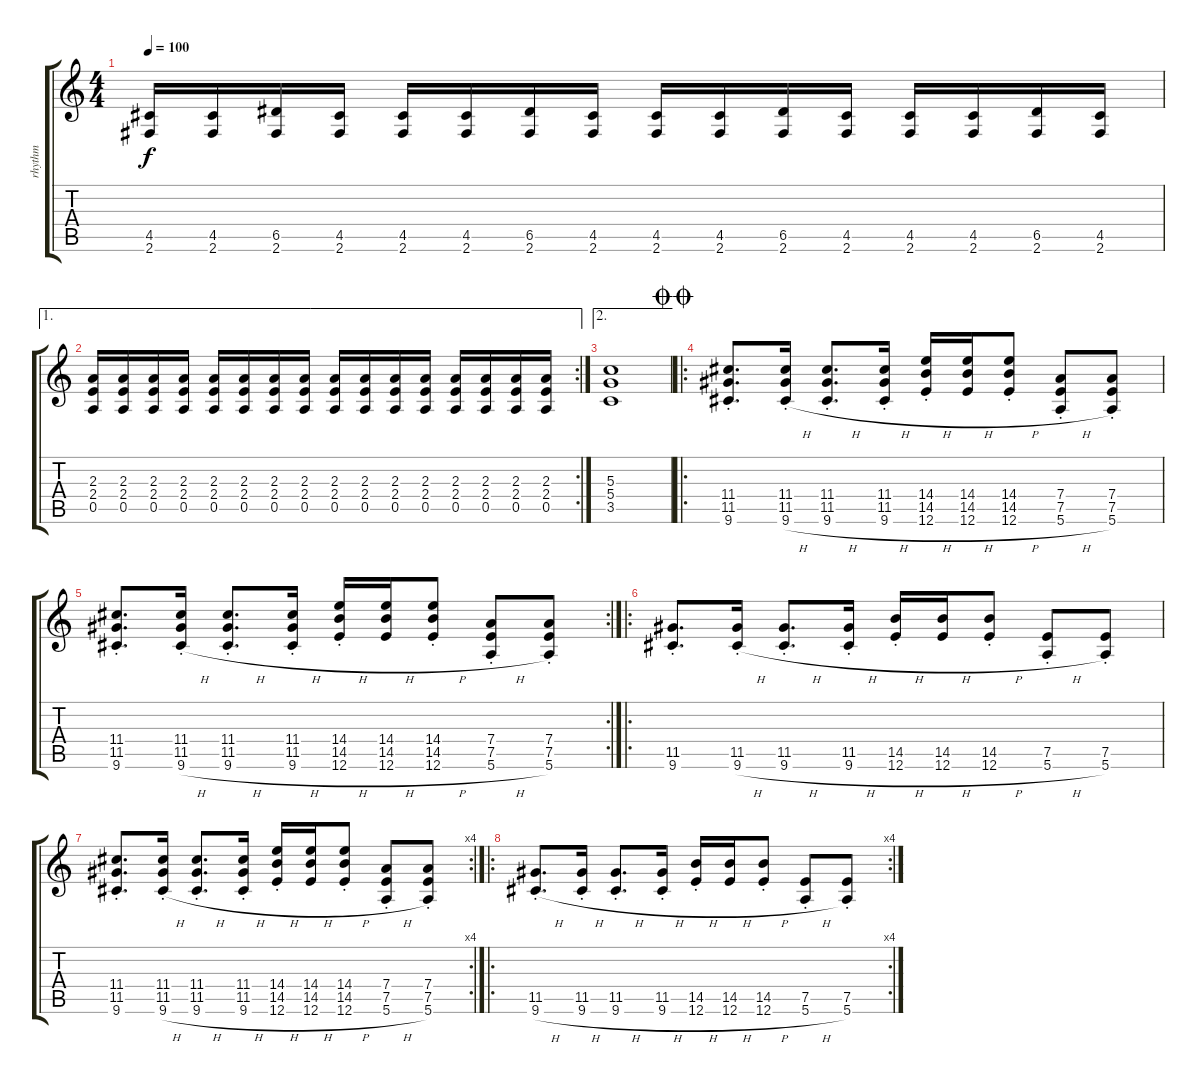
\track ("rhythm" "rhythm") {instrument distortionguitar}
\staff {score tabs}
\tuning (E4 B3 G3 D3 A2 E2) {hide}
\ts (4 4)
\tempo 100
\clef g2
\ks c
(4.5 2.6).16{dy f} (4.5 2.6).16 (6.5 2.6).16 (4.5 2.6).16 (4.5 2.6).16 (4.5 2.6).16 (6.5 2.6).16 (4.5 2.6).16 (4.5 2.6).16 (4.5 2.6).16 (6.5 2.6).16 (4.5 2.6).16 (4.5 2.6).16 (4.5 2.6).16 (6.5 2.6).16 (4.5 2.6).16 |
\ae 1
\rc 2
(2.3 2.4 0.5).16 (2.3 2.4 0.5).16 (2.3 2.4 0.5).16 (2.3 2.4 0.5).16 (2.3 2.4 0.5).16 (2.3 2.4 0.5).16 (2.3 2.4 0.5).16 (2.3 2.4 0.5).16 (2.3 2.4 0.5).16 (2.3 2.4 0.5).16 (2.3 2.4 0.5).16 (2.3 2.4 0.5).16 (2.3 2.4 0.5).16 (2.3 2.4 0.5).16 (2.3 2.4 0.5).16 (2.3 2.4 0.5).16 |
\ae 2
(5.3 5.4 3.5).1 |
\ro
\jump doublecoda
(11.4 11.5 9.6{st}).8{d} (11.4 11.5 9.6{h st}).16 (11.4 11.5 9.6{h st}).8{d} (11.4 11.5{st} 9.6{h st}).16 (14.4 14.5{st} 12.6{h st}).16 (14.4 14.5 12.6{h}).16 (14.4 14.5 12.6{h st}).8 (7.4 7.5 5.6{h st}).8 (7.4 7.5 5.6{st}).8 |
\rc 2
(11.4 11.5 9.6{st}).8{d} (11.4 11.5 9.6{h st}).16 (11.4 11.5 9.6{h st}).8{d} (11.4 11.5{st} 9.6{h st}).16 (14.4 14.5{st} 12.6{h st}).16 (14.4 14.5 12.6{h}).16 (14.4 14.5 12.6{h st}).8 (7.4 7.5 5.6{h st}).8 (7.4 7.5 5.6{st}).8 |
\ro
(11.5 9.6{st}).8{d} (11.5 9.6{h st}).16 (11.5 9.6{h st}).8{d} (11.5{st} 9.6{h st}).16 (14.5{st} 12.6{h st}).16 (14.5 12.6{h}).16 (14.5 12.6{h st}).8 (7.5 5.6{h st}).8 (7.5 5.6{st}).8 |
\rc 4
(11.4 11.5 9.6{st}).8{d} (11.4 11.5 9.6{h st}).16 (11.4 11.5 9.6{h st}).8{d} (11.4 11.5{st} 9.6{h st}).16 (14.4 14.5{st} 12.6{h st}).16 (14.4 14.5 12.6{h}).16 (14.4 14.5 12.6{h st}).8 (7.4 7.5 5.6{h st}).8 (7.4 7.5 5.6{st}).8 |
\ro
\rc 4
(11.5 9.6{h st}).8{d} (11.5 9.6{h st}).16 (11.5 9.6{h st}).8{d} (11.5{st} 9.6{h st}).16 (14.5{st} 12.6{h st}).16 (14.5 12.6{h}).16 (14.5 12.6{h st}).8 (7.5 5.6{h st}).8 (7.5 5.6{st}).8
